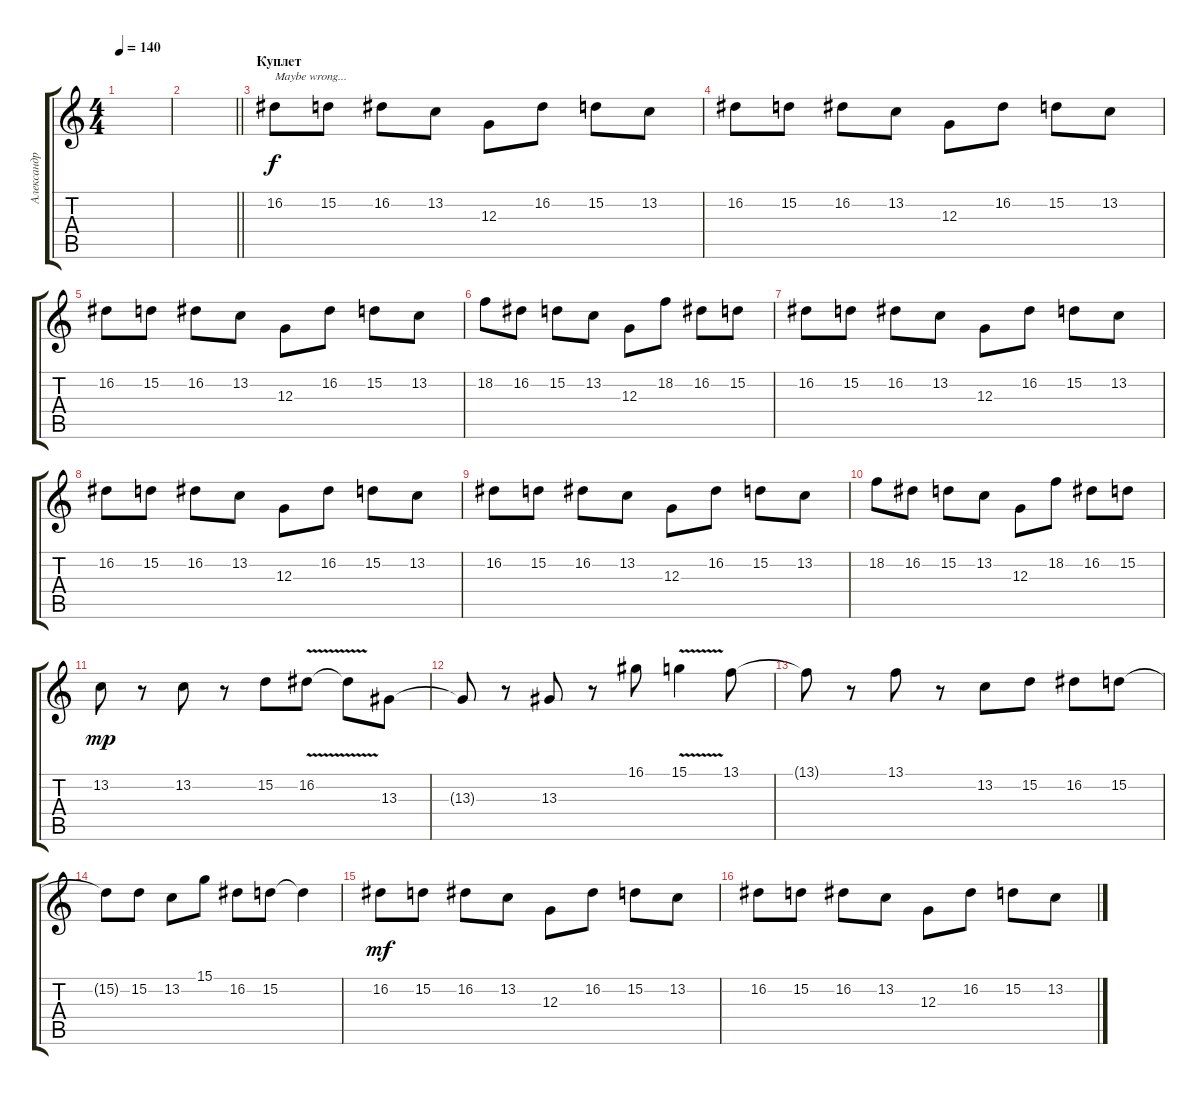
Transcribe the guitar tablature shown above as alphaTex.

\track ("Александр \"Wish\" Андрюхин" "Александр ") {instrument lead3calliope}
\staff {score tabs}
\tuning (E4 B3 G3 D3 A2 E2) {hide}
\ts (4 4)
\tempo 140
\clef g2
\ks c
|
\barLineRight lightlight
|
\section ("" "Куплет")
16.2.8{txt "Maybe wrong..."} 15.2.8 16.2.8 13.2.8 12.3.8 16.2.8 15.2.8 13.2.8 |
16.2.8 15.2.8 16.2.8 13.2.8 12.3.8 16.2.8 15.2.8 13.2.8 |
16.2.8 15.2.8 16.2.8 13.2.8 12.3.8 16.2.8 15.2.8 13.2.8 |
18.2.8 16.2.8 15.2.8 13.2.8 12.3.8 18.2.8 16.2.8 15.2.8 |
16.2.8 15.2.8 16.2.8 13.2.8 12.3.8 16.2.8 15.2.8 13.2.8 |
16.2.8 15.2.8 16.2.8 13.2.8 12.3.8 16.2.8 15.2.8 13.2.8 |
16.2.8 15.2.8 16.2.8 13.2.8 12.3.8 16.2.8 15.2.8 13.2.8 |
18.2.8 16.2.8 15.2.8 13.2.8 12.3.8 18.2.8 16.2.8 15.2.8 |
13.2.8{dy mp} r.8 13.2.8 r.8 15.2.8 16.2{v}.8 16.2{t}.8 13.3.8 |
13.3{t}.8 r.8 13.3.8 r.8 16.1.8 15.1{v}.4 13.1.8 |
13.1{t}.8 r.8 13.1.8 r.8 13.2.8 15.2.8 16.2.8 15.2.8 |
15.2{t}.8 15.2.8 13.2.8 15.1.8 16.2.8 15.2.8 15.2{t}.4 |
16.2.8{dy mf} 15.2.8 16.2.8 13.2.8 12.3.8 16.2.8 15.2.8 13.2.8 |
16.2.8 15.2.8 16.2.8 13.2.8 12.3.8 16.2.8 15.2.8 13.2.8
